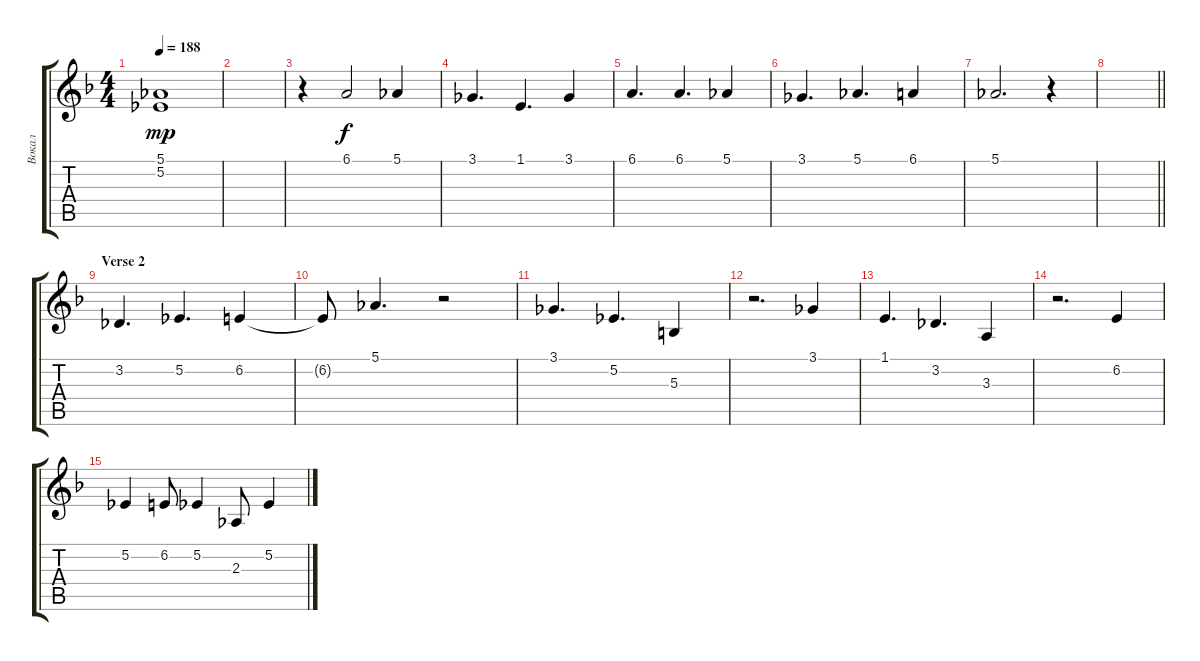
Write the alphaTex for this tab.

\track ("Вокал" "Вокал") {instrument trumpet}
\staff {score tabs}
\tuning (Eb4 Bb3 Gb3 Db3 Ab2 Eb2) {hide}
\ts (4 4)
\tempo 188
\clef g2
\ks dminor
(5.1 5.2).1{dy mp} |
|
r.4 6.1.2{dy f} 5.1.4 |
3.1.4{d} 1.1.4{d} 3.1.4 |
6.1.4{d} 6.1.4{d} 5.1.4 |
3.1.4{d} 5.1.4{d} 6.1.4 |
5.1.2{d} r.4 |
\barLineRight lightlight
|
\section ("" "Verse 2")
3.2.4{d} 5.2.4{d} 6.2.4 |
6.2{t}.8 5.1.4{d} r.2 |
3.1.4{d} 5.2.4{d} 5.3.4 |
r.2{d} 3.1.4 |
1.1.4{d} 3.2.4{d} 3.3.4 |
r.2{d} 6.2.4 |
5.2.4 6.2.8 5.2.4 2.3.8 5.2.4
